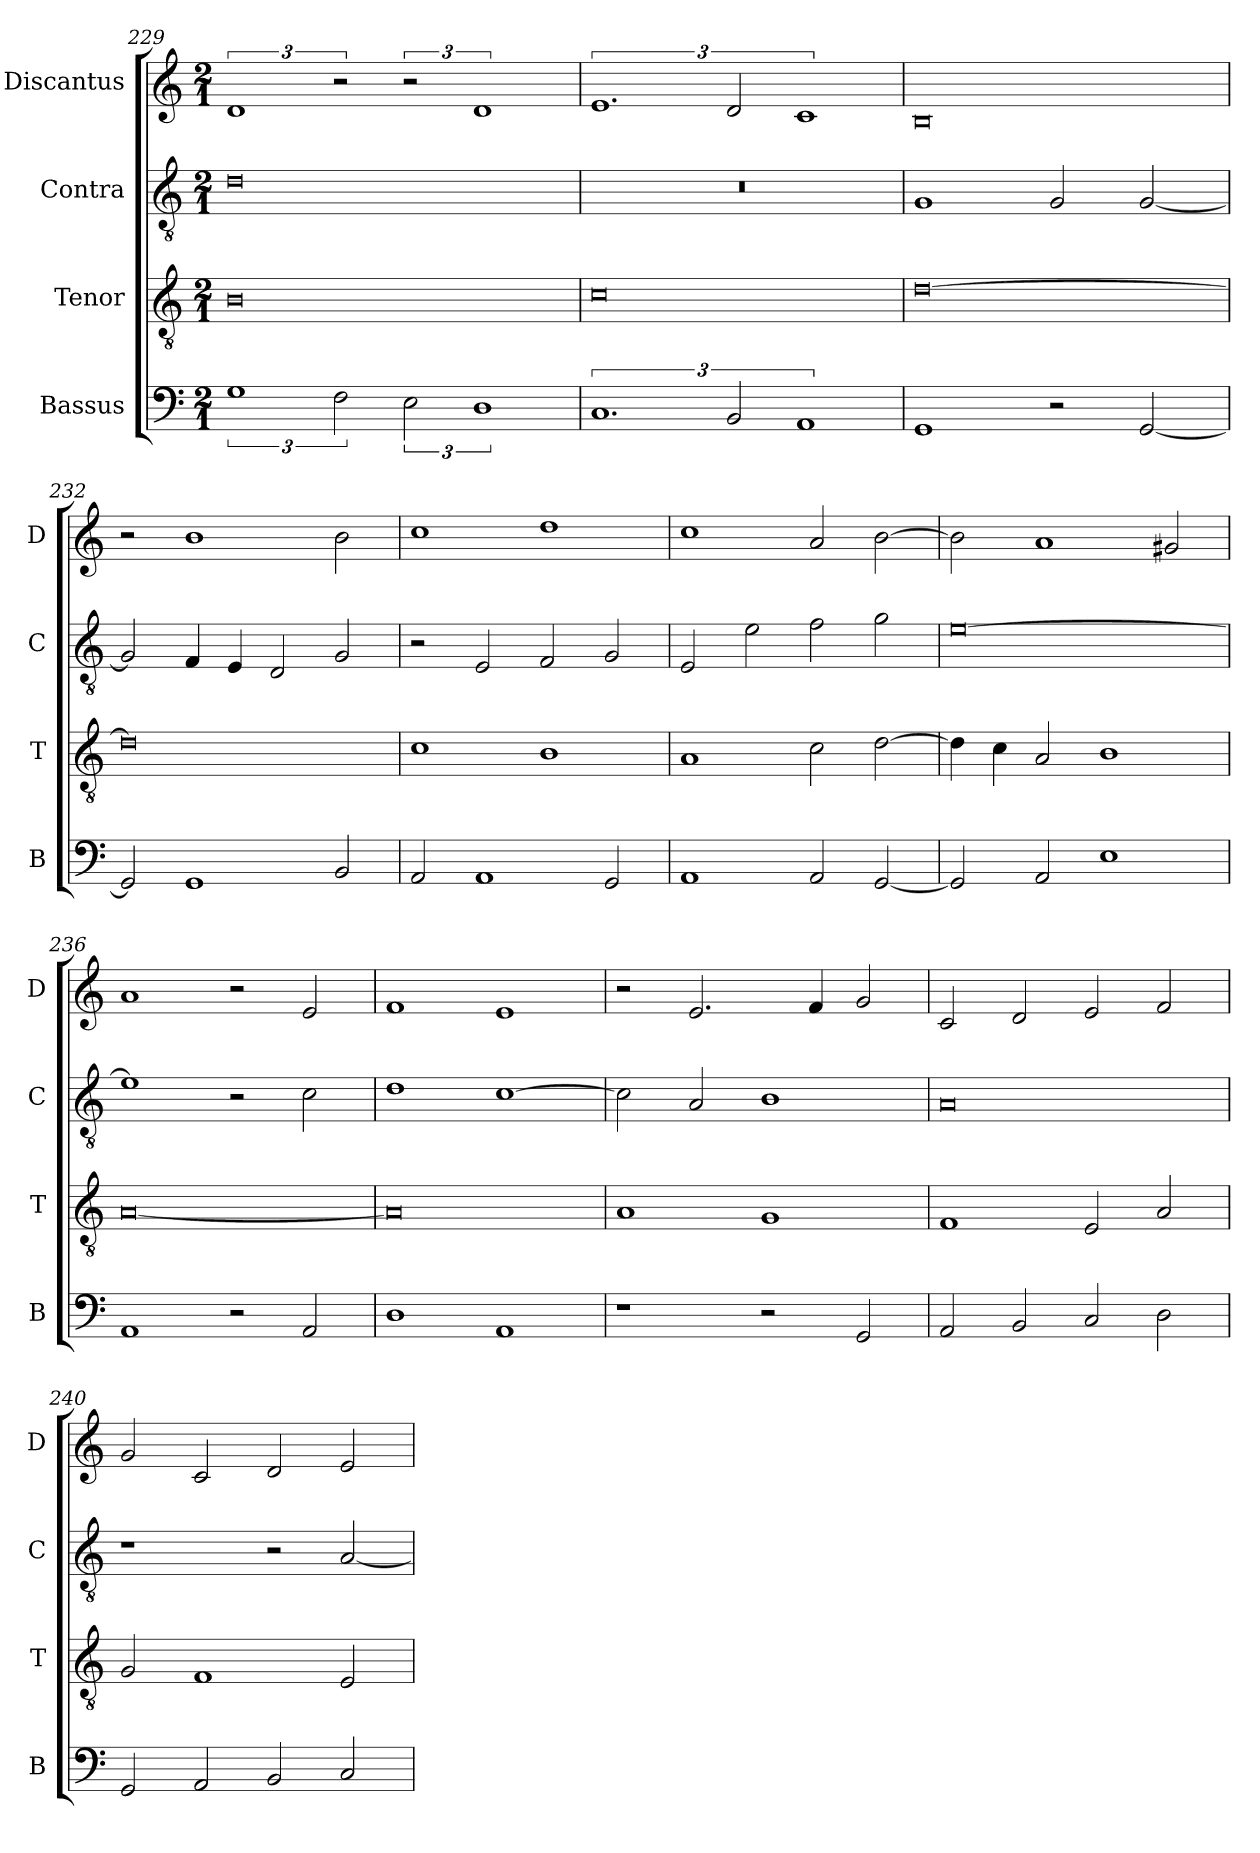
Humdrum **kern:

**kern	**kern	**kern	**kern
*part4	*part3	*part2	*part1
*staff4	*staff3	*staff2	*staff1
*I"Bassus	*I"Tenor	*I"Contra	*I"Discantus
*I'B	*I'T	*I'C	*I'D
*clefF4	*clefGv2	*clefGv2	*clefG2
*k[]	*k[]	*k[]	*k[]
*M2/1	*M2/1	*M2/1	*M2/1
=229	=229	=229	=229
3%2G	0B	0d	3%2d
3F\	.	.	3r
3E\	.	.	3r
3%2D	.	.	3%2d
=230	=230	=230	=230
3%2.C	0c	0r	3%2.e
3BB/	.	.	3d/
3%2AA	.	.	3%2c
=231	=231	=231	=231
1GG	[0d	1G	0B
2r	.	2G/	.
[2GG/	.	[2G/	.
=232	=232	=232	=232
2GG/]	0d]	2G/]	2r
1GG	.	4F/	1b
.	.	4E/	.
.	.	2D/	.
2BB/	.	2G/	2b\
=233	=233	=233	=233
2AA/	1c	2r	1cc
1AA	.	2E/	.
.	1B	2F/	1dd
2GG/	.	2G/	.
=234	=234	=234	=234
1AA	1A	2E/	1cc
.	.	2e\	.
2AA/	2c\	2f\	2a/
[2GG/	[2d\	2g\	[2b\
=235	=235	=235	=235
2GG/]	4d\]	[0e	2b\]
.	4c\	.	.
2AA/	2A/	.	1a
1E	1B	.	.
.	.	.	2g#X/
=236	=236	=236	=236
1AA	[0A	1e]	1a
2r	.	2r	2r
2AA/	.	2c\	2e/
=237	=237	=237	=237
1D	0A]	1d	1f
1AA	.	[1c	1e
=238	=238	=238	=238
1r	1A	2c\]	2r
.	.	2A/	2.e/
2r	1G	1B	.
.	.	.	4f/
2GG/	.	.	2g/
=239	=239	=239	=239
2AA/	1F	0A	2c/
2BB/	.	.	2d/
2C/	2E/	.	2e/
2D\	2A/	.	2f/
=240	=240	=240	=240
2GG/	2G/	1r	2g/
2AA/	1F	.	2c/
2BB/	.	2r	2d/
2C/	2E/	[2A/	2e/
=	=	=	=
*-	*-	*-	*-
